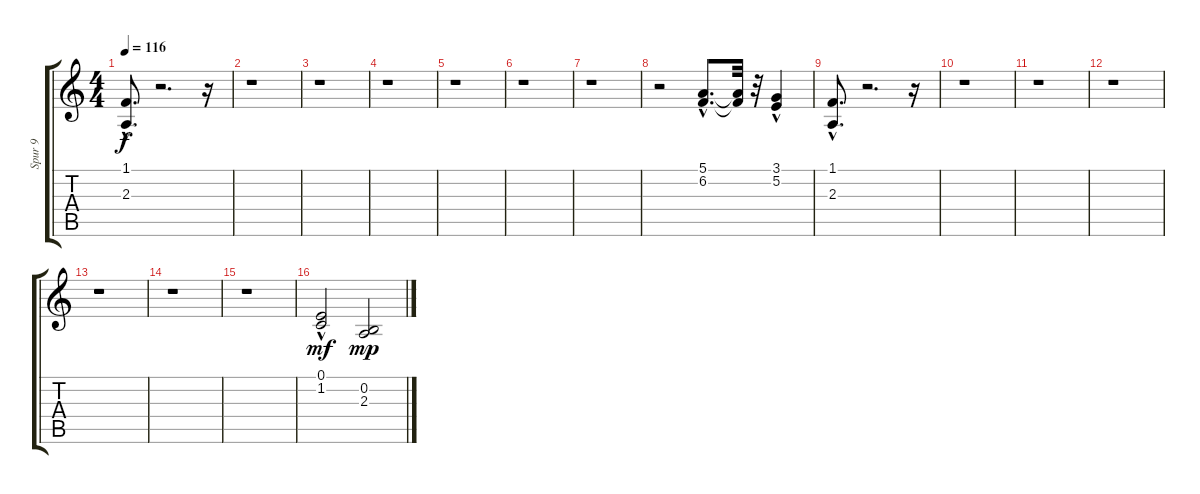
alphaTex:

\track ("Spur 9" "Spur 9") {instrument choiraahs}
\staff {score tabs}
\tuning (E4 B3 G3 D3 A2 E2) {hide}
\ts (4 4)
\tempo 116
\clef g2
\ks c
(1.1{hac} 2.3{hac}).8{d dy f} r.2{d} r.16 |
r.1 |
r.1 |
r.1 |
r.1 |
r.1 |
r.1 |
r.2 (5.1{hac} 6.2{hac}).8{d} (5.1{t} 6.2{t}).32 r.32 (3.1 5.2{hac}).4 |
(1.1{hac} 2.3{hac}).8{d} r.2{d} r.16 |
r.1 |
r.1 |
r.1 |
r.1 |
r.1 |
r.1 |
(0.1{hac} 1.2).2{dy mf} (0.2 2.3).2{dy mp}
